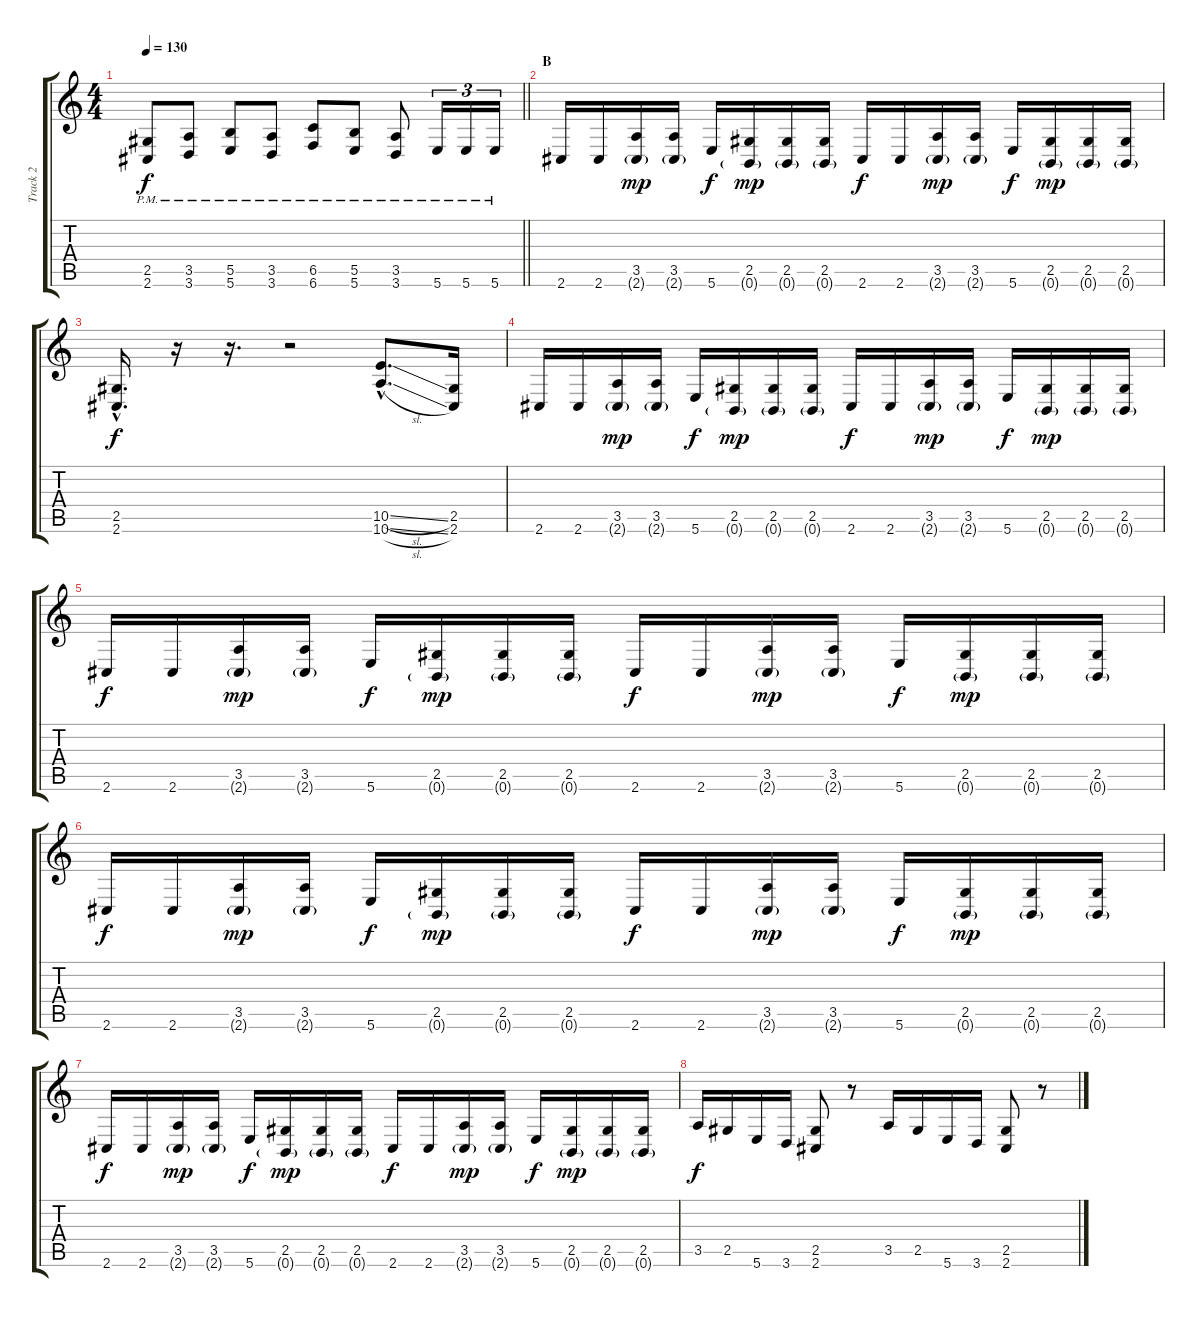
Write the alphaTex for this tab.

\track ("Track 2" "Track 2") {instrument distortionguitar}
\staff {score tabs}
\tuning (Db4 Ab3 E3 B2 Gb2 B1) {hide}
\ts (4 4)
\tempo 130
\clef g2
\barLineRight lightlight
\ks c
(2.5{pm} 2.6{pm}).8{dy f} (3.5{pm} 3.6{pm}).8 (5.5{pm} 5.6{pm}).8 (3.5{pm} 3.6{pm}).8 (6.5{pm} 6.6{pm}).8 (5.5{pm} 5.6{pm}).8 (3.5{pm} 3.6{pm}).8 5.6{pm}.16{tu (3 2)} 5.6{pm}.16{tu (3 2)} 5.6{pm}.16{tu (3 2)} |
\section ("" "B")
2.6.16 2.6.16 (3.5 2.6{g}).16{dy mp} (3.5 2.6{g}).16 5.6.16{dy f} (2.5 0.6{g}).16{dy mp} (2.5 0.6{g}).16 (2.5 0.6{g}).16 2.6.16{dy f} 2.6.16 (3.5 2.6{g}).16{dy mp} (3.5 2.6{g}).16 5.6.16{dy f} (2.5 0.6{g}).16{dy mp} (2.5 0.6{g}).16 (2.5 0.6{g}).16 |
(2.5{hac} 2.6{hac}).16{d dy f} r.16 r.16{d} r.2 (10.5{sl hac} 10.6{sl hac}).8{d} (2.5 2.6).16 |
2.6.16 2.6.16 (3.5 2.6{g}).16{dy mp} (3.5 2.6{g}).16 5.6.16{dy f} (2.5 0.6{g}).16{dy mp} (2.5 0.6{g}).16 (2.5 0.6{g}).16 2.6.16{dy f} 2.6.16 (3.5 2.6{g}).16{dy mp} (3.5 2.6{g}).16 5.6.16{dy f} (2.5 0.6{g}).16{dy mp} (2.5 0.6{g}).16 (2.5 0.6{g}).16 |
2.6.16{dy f} 2.6.16 (3.5 2.6{g}).16{dy mp} (3.5 2.6{g}).16 5.6.16{dy f} (2.5 0.6{g}).16{dy mp} (2.5 0.6{g}).16 (2.5 0.6{g}).16 2.6.16{dy f} 2.6.16 (3.5 2.6{g}).16{dy mp} (3.5 2.6{g}).16 5.6.16{dy f} (2.5 0.6{g}).16{dy mp} (2.5 0.6{g}).16 (2.5 0.6{g}).16 |
2.6.16{dy f} 2.6.16 (3.5 2.6{g}).16{dy mp} (3.5 2.6{g}).16 5.6.16{dy f} (2.5 0.6{g}).16{dy mp} (2.5 0.6{g}).16 (2.5 0.6{g}).16 2.6.16{dy f} 2.6.16 (3.5 2.6{g}).16{dy mp} (3.5 2.6{g}).16 5.6.16{dy f} (2.5 0.6{g}).16{dy mp} (2.5 0.6{g}).16 (2.5 0.6{g}).16 |
2.6.16{dy f} 2.6.16 (3.5 2.6{g}).16{dy mp} (3.5 2.6{g}).16 5.6.16{dy f} (2.5 0.6{g}).16{dy mp} (2.5 0.6{g}).16 (2.5 0.6{g}).16 2.6.16{dy f} 2.6.16 (3.5 2.6{g}).16{dy mp} (3.5 2.6{g}).16 5.6.16{dy f} (2.5 0.6{g}).16{dy mp} (2.5 0.6{g}).16 (2.5 0.6{g}).16 |
3.5.16{dy f} 2.5.16 5.6.16 3.6.16 (2.5 2.6).8 r.8 3.5.16 2.5.16 5.6.16 3.6.16 (2.5 2.6).8 r.8
